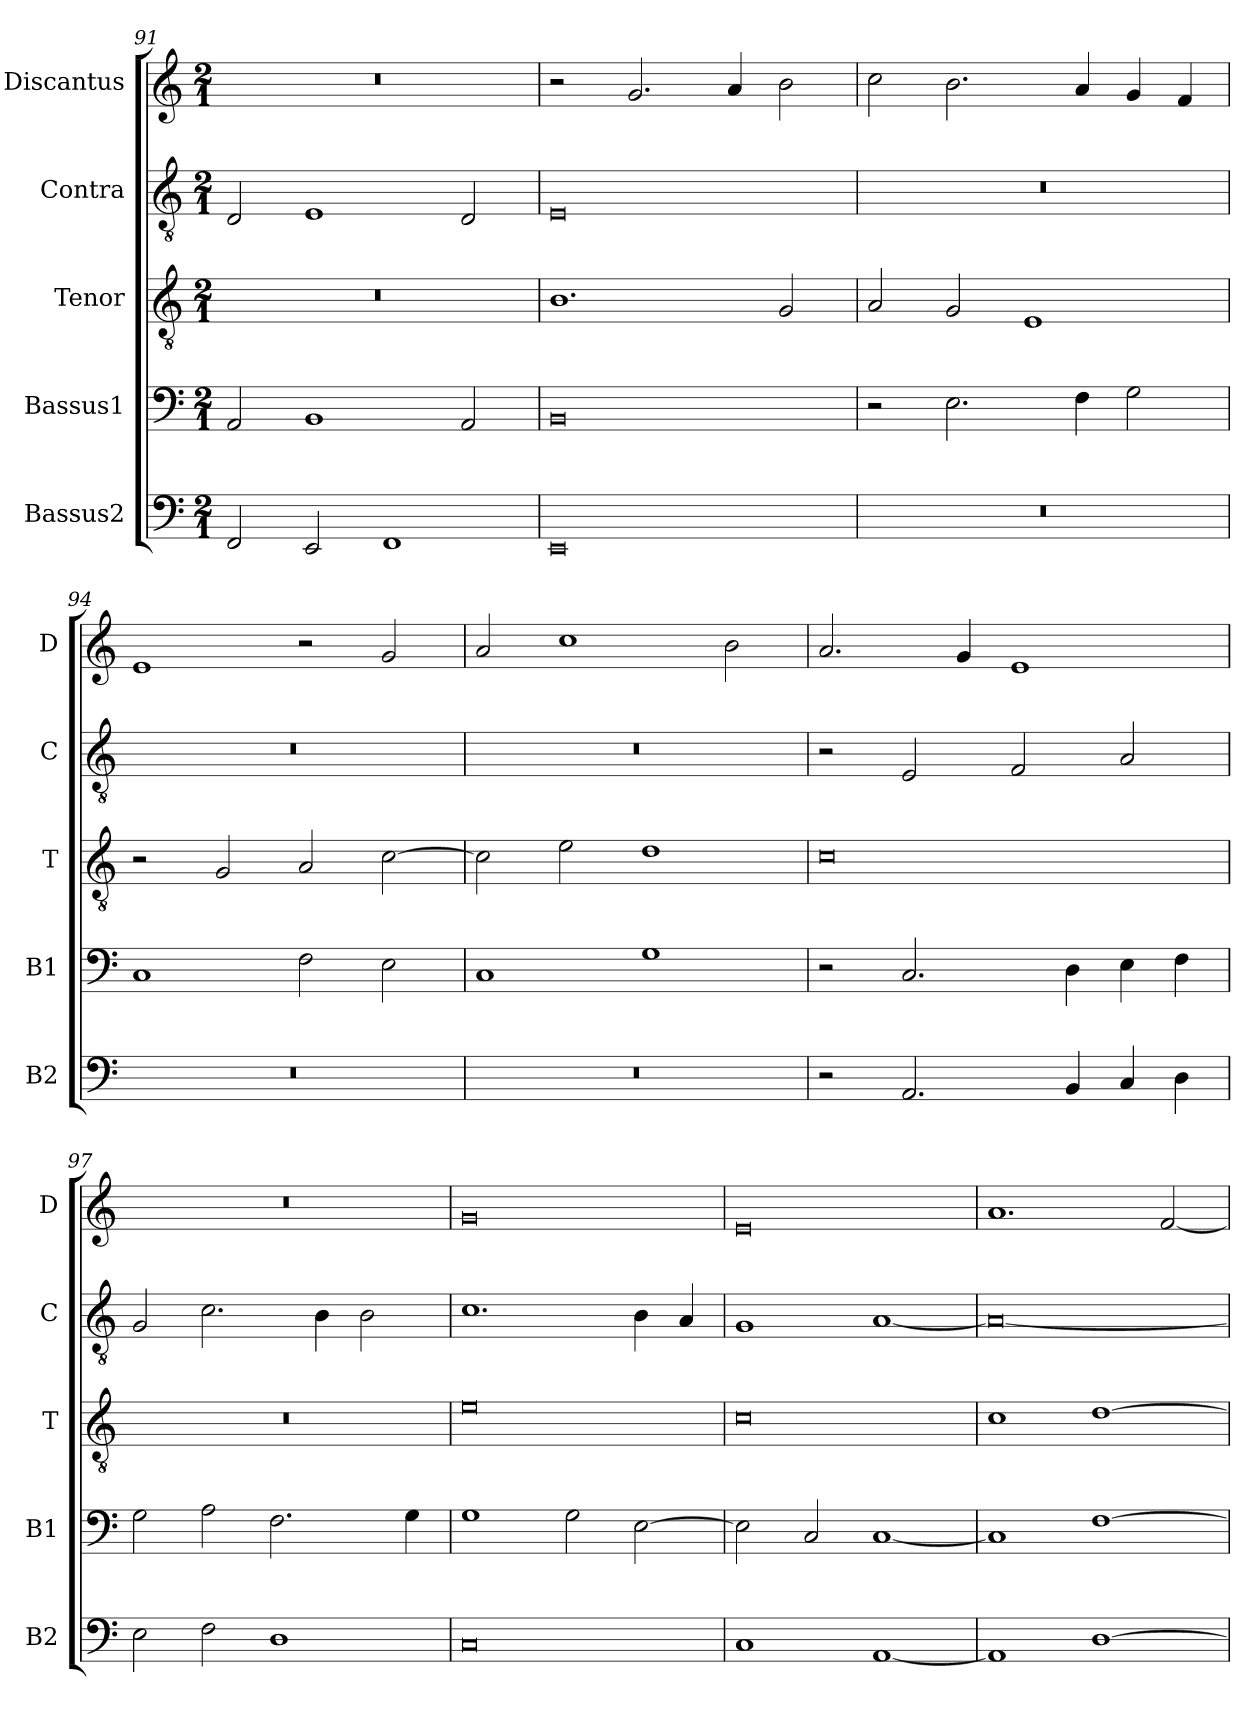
**kern	**kern	**kern	**kern	**kern
*part5	*part4	*part3	*part2	*part1
*staff5	*staff4	*staff3	*staff2	*staff1
*I"Bassus2	*I"Bassus1	*I"Tenor	*I"Contra	*I"Discantus
*I'B2	*I'B1	*I'T	*I'C	*I'D
*clefF4	*clefF4	*clefGv2	*clefGv2	*clefG2
*k[]	*k[]	*k[]	*k[]	*k[]
*M2/1	*M2/1	*M2/1	*M2/1	*M2/1
=91	=91	=91	=91	=91
2FF/	2AA/	0r	2D/	0r
2EE/	1BB	.	1E	.
1FF	.	.	.	.
.	2AA/	.	2D/	.
=92	=92	=92	=92	=92
0EE	0BB	1.B	0E	2r
.	.	.	.	2.g/
.	.	.	.	4a/
.	.	2G/	.	2b\
=93	=93	=93	=93	=93
0r	2r	2A/	0r	2cc\
.	2.E\	2G/	.	2.b\
.	.	1E	.	.
.	4F\	.	.	4a/
.	2G\	.	.	4g/
.	.	.	.	4f/
=94	=94	=94	=94	=94
0r	1C	2r	0r	1e
.	.	2G/	.	.
.	2F\	2A/	.	2r
.	2E\	[2c\	.	2g/
=95	=95	=95	=95	=95
0r	1C	2c\]	0r	2a/
.	.	2e\	.	1cc
.	1G	1d	.	.
.	.	.	.	2b\
=96	=96	=96	=96	=96
2r	2r	0c	2r	2.a/
2.AA/	2.C/	.	2E/	.
.	.	.	.	4g/
.	.	.	2F/	1e
4BB/	4D\	.	.	.
4C/	4E\	.	2A/	.
4D\	4F\	.	.	.
=97	=97	=97	=97	=97
2E\	2G\	0r	2G/	0r
2F\	2A\	.	2.c\	.
1D	2.F\	.	.	.
.	.	.	4B\	.
.	.	.	2B\	.
.	4G\	.	.	.
=98	=98	=98	=98	=98
0C	1G	0e	1.c	0g
.	2G\	.	.	.
.	[2E\	.	4B\	.
.	.	.	4A/	.
=99	=99	=99	=99	=99
1C	2E\]	0c	1G	0e
.	2C/	.	.	.
[1AA	[1C	.	[1A	.
=100	=100	=100	=100	=100
1AA]	1C]	1c	0A_	1.a
[1D	[1F	[1d	.	.
.	.	.	.	[2f/
=	=	=	=	=
*-	*-	*-	*-	*-
